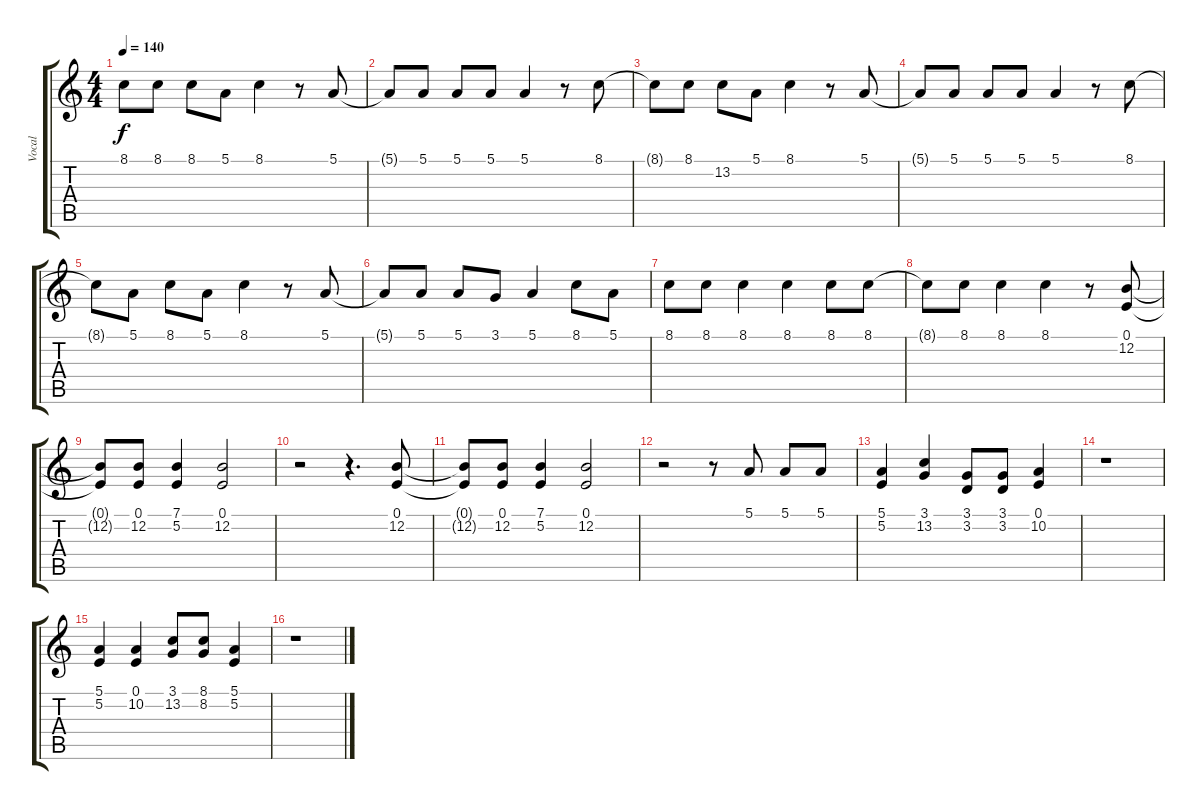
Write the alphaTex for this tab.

\track ("Vocal" "Vocal") {instrument lead2sawtooth}
\staff {score tabs}
\tuning (E4 B3 G3 D3 A2 E2) {hide}
\ts (4 4)
\tempo 140
\clef g2
\ks c
8.1{t}.8{dy f} 8.1.8 8.1.8 5.1.8 8.1.4 r.8 5.1.8 |
5.1{t}.8 5.1.8 5.1.8 5.1.8 5.1.4 r.8 8.1.8 |
8.1{t}.8 8.1.8 13.2.8 5.1.8 8.1.4 r.8 5.1.8 |
5.1{t}.8 5.1.8 5.1.8 5.1.8 5.1.4 r.8 8.1.8 |
8.1{t}.8 5.1.8 8.1.8 5.1.8 8.1.4 r.8 5.1.8 |
5.1{t}.8 5.1.8 5.1.8 3.1.8 5.1.4 8.1.8 5.1.8 |
8.1.8 8.1.8 8.1.4 8.1.4 8.1.8 8.1.8 |
8.1{t}.8 8.1.8 8.1.4 8.1.4 r.8 (0.1 12.2).8 |
(0.1{t} 12.2{t}).8 (0.1 12.2).8 (7.1 5.2).4 (0.1 12.2).2 |
r.2 r.4{d} (0.1 12.2).8 |
(0.1{t} 12.2{t}).8 (0.1 12.2).8 (7.1 5.2).4 (0.1 12.2).2 |
r.2 r.8 5.1.8 5.1.8 5.1.8 |
(5.1 5.2).4 (3.1 13.2).4 (3.1 3.2).8 (3.1 3.2).8 (0.1 10.2).4 |
r.1 |
(5.1 5.2).4 (0.1 10.2).4 (3.1 13.2).8 (8.1 8.2).8 (5.1 5.2).4 |
r.1
